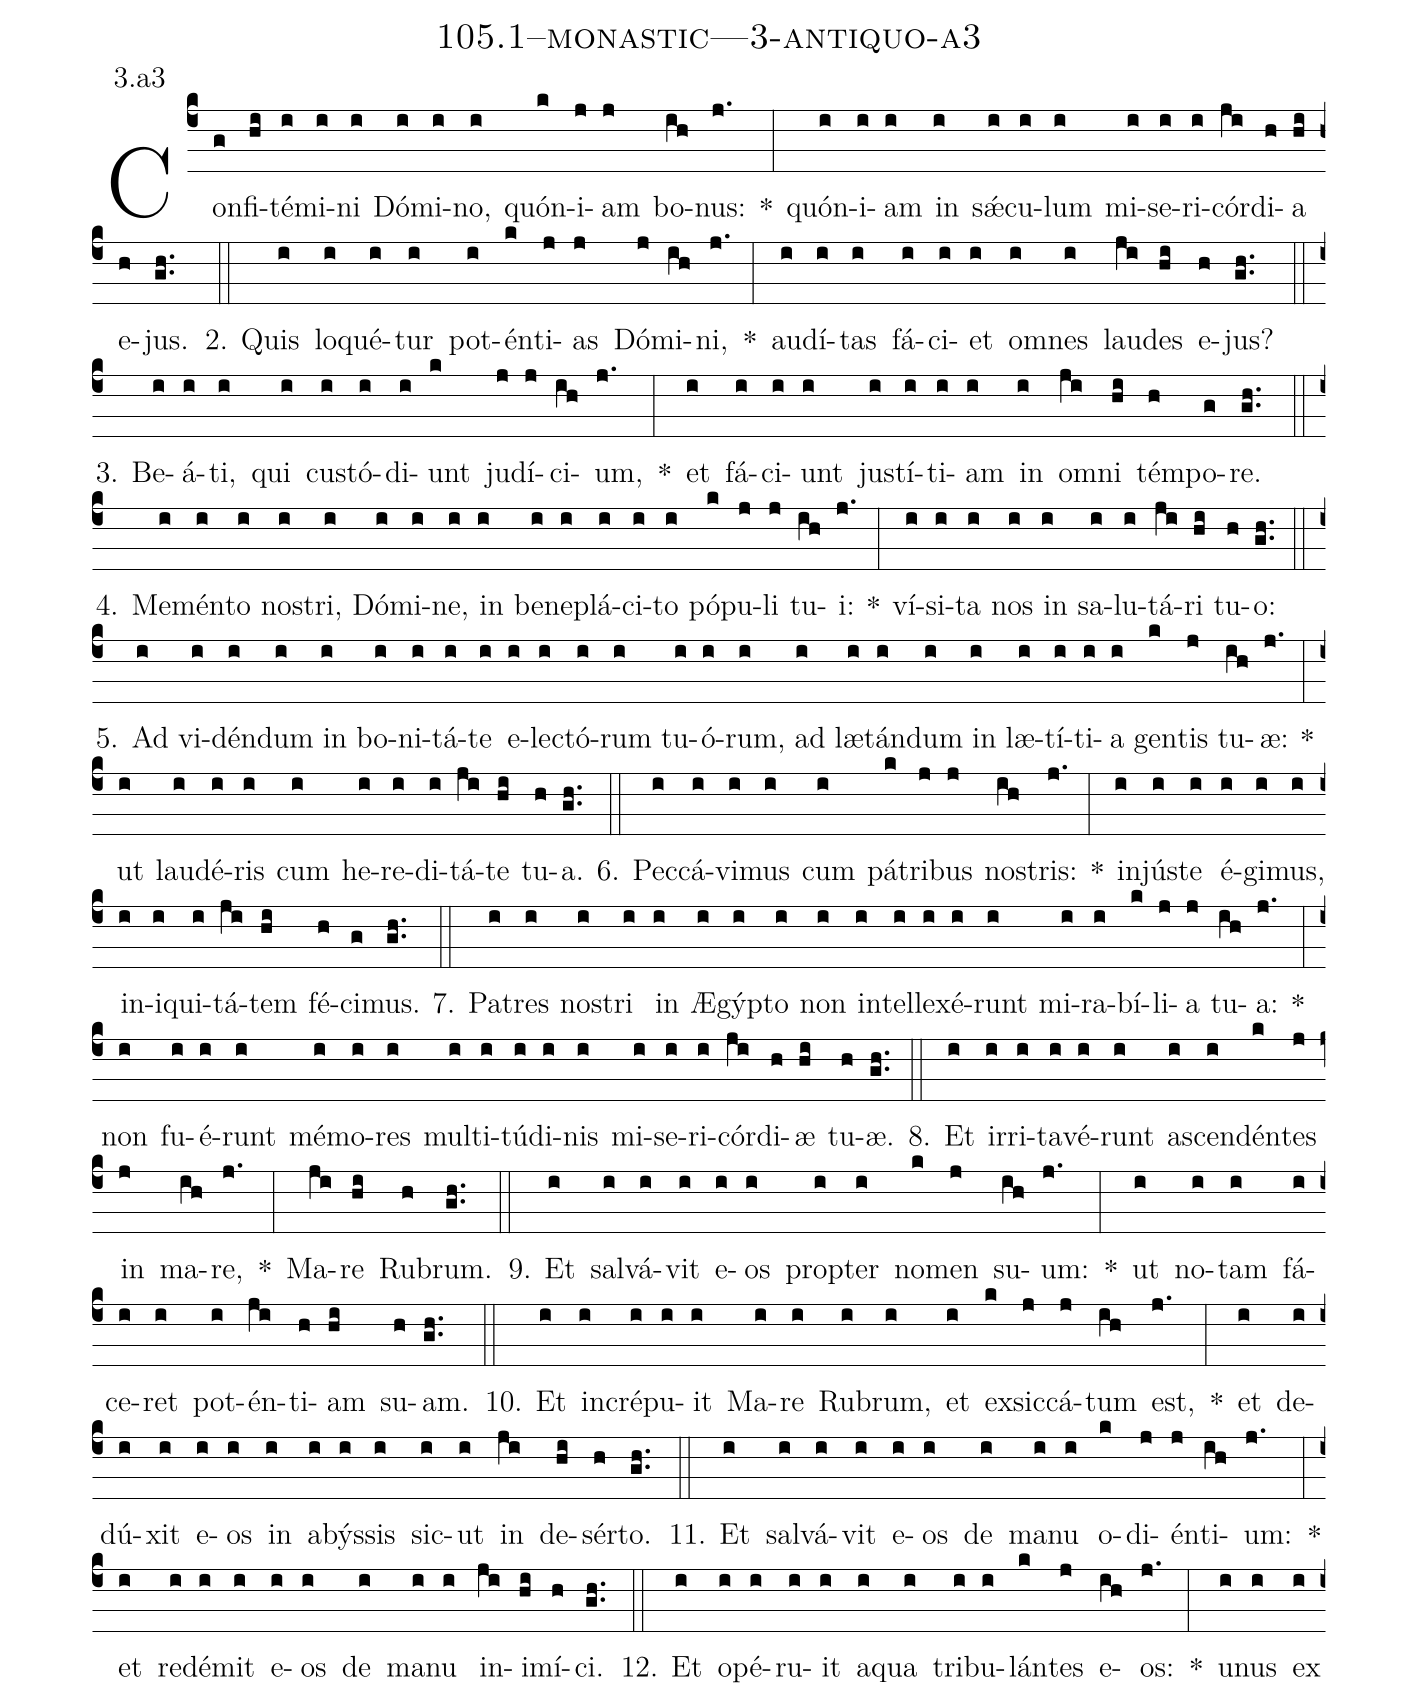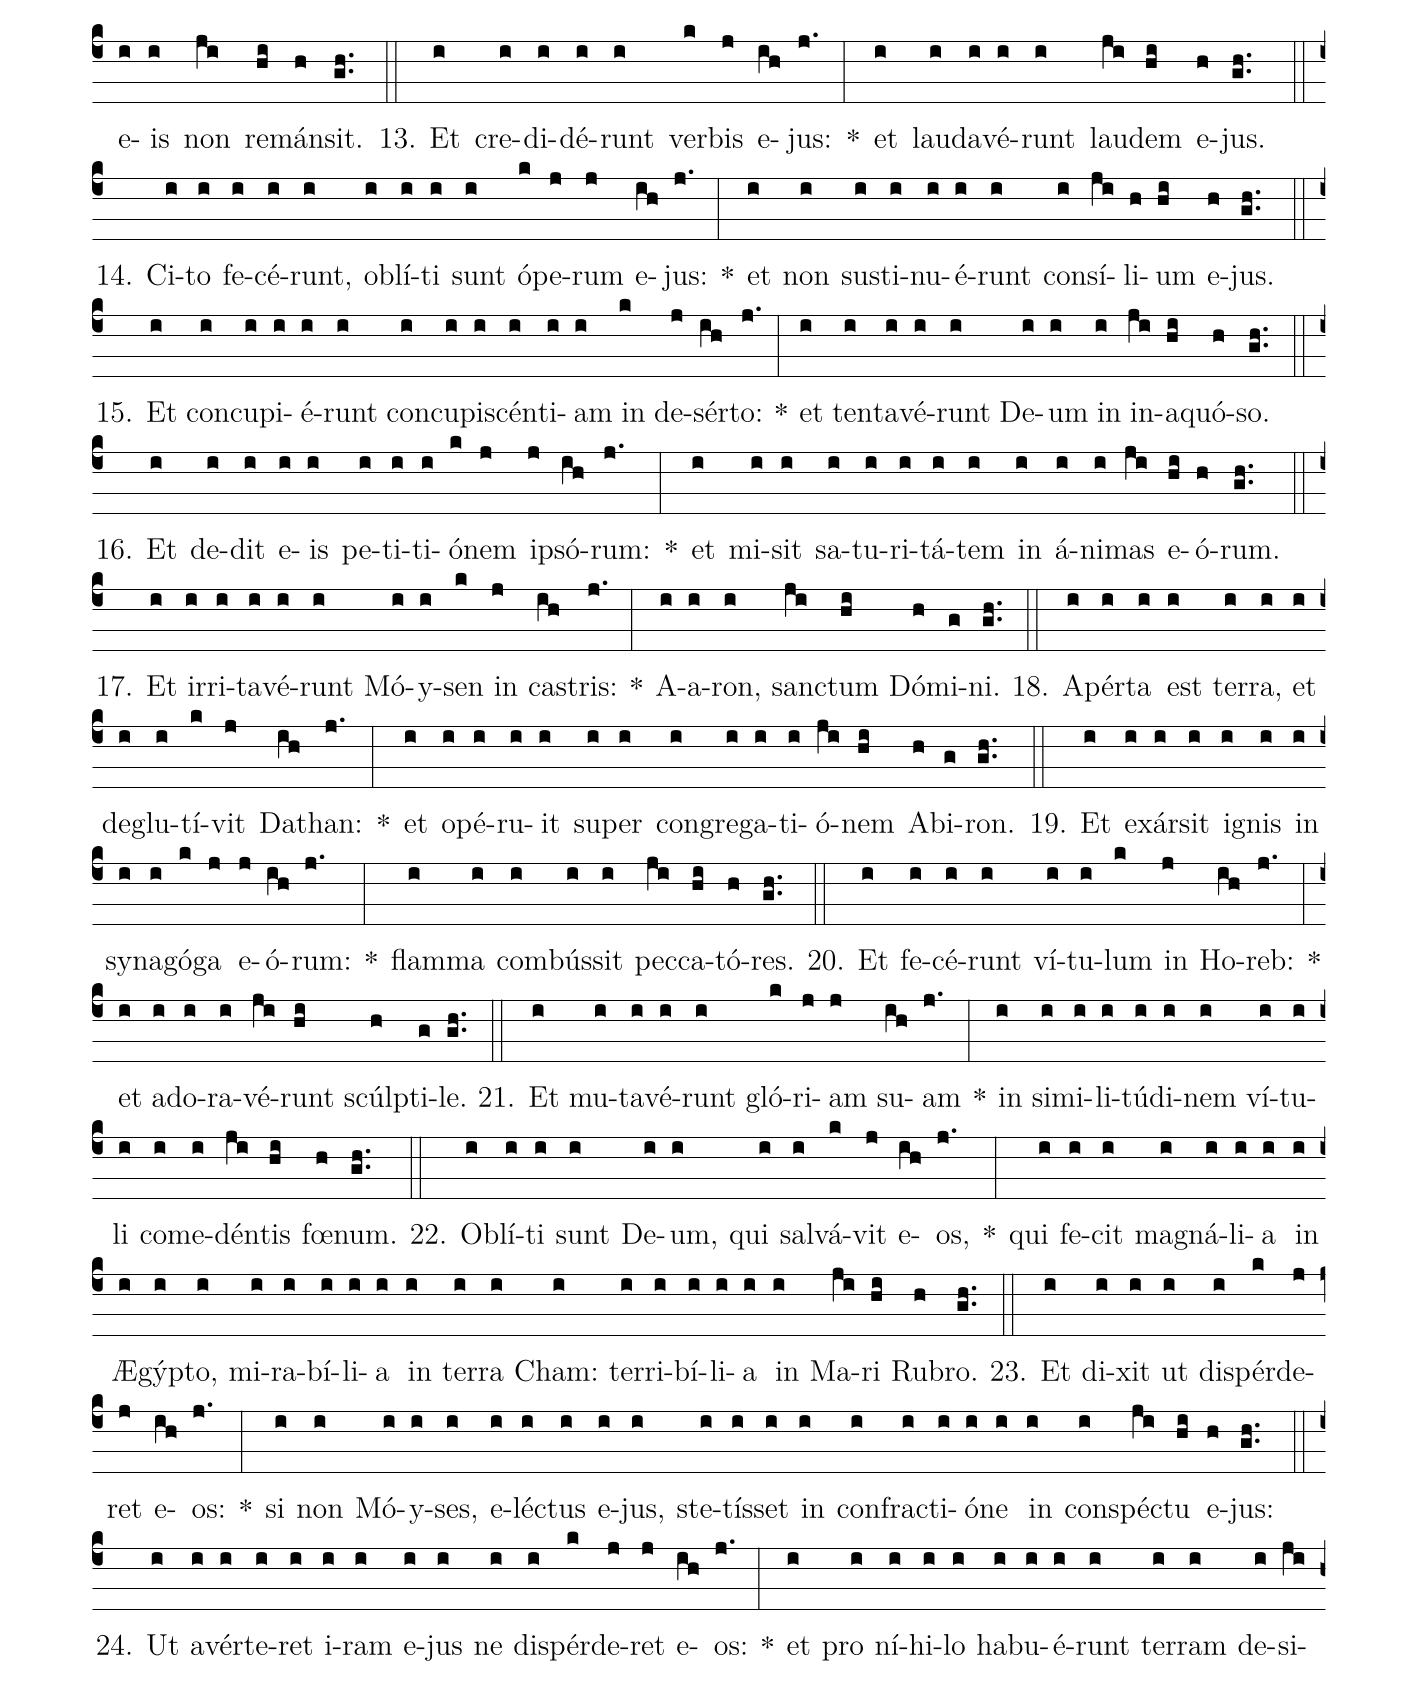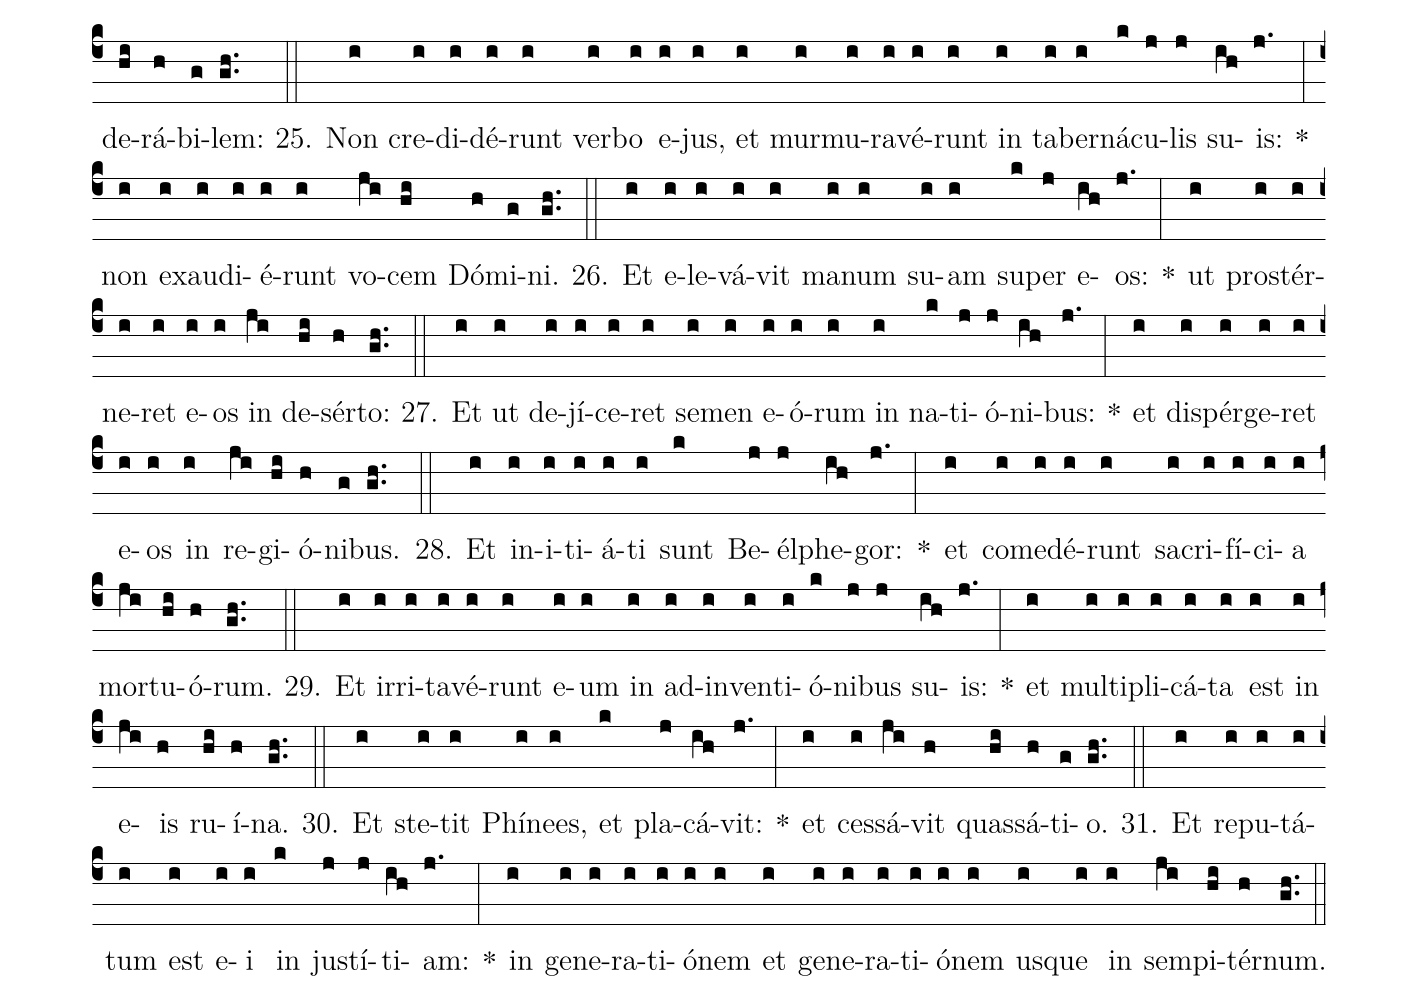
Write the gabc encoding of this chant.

name: 105.1--monastic---3-antiquo-a3;
annotation: 3.a3;
%%
(c4)Con(g)fi(hi)té(i)mi(i)ni(i) Dó(i)mi(i)no,(i) quón(k)i(j)am(j) bo(ih)nus:(j.) *(:) quón(i)i(i)am(i) in(i) sǽ(i)cu(i)lum(i) mi(i)se(i)ri(i)cór(ji)di(h)a(hi) e(h)jus.(gh..) (::)
2. Quis(i) lo(i)qué(i)tur(i) pot(i)én(k)ti(j)as(j) Dó(j)mi(ih)ni,(j.) *(:) au(i)dí(i)tas(i) fá(i)ci(i)et(i) om(i)nes(i) lau(ji)des(hi) e(h)jus?(gh..) (::)
3. Be(i)á(i)ti,(i) qui(i) cus(i)tó(i)di(i)unt(k) ju(j)dí(j)ci(ih)um,(j.) *(:) et(i) fá(i)ci(i)unt(i) jus(i)tí(i)ti(i)am(i) in(i) om(ji)ni(hi) tém(h)po(g)re.(gh..) (::)
4. Me(i)mén(i)to(i) nos(i)tri,(i) Dó(i)mi(i)ne,(i) in(i) be(i)ne(i)plá(i)ci(i)to(i) pó(k)pu(j)li(j) tu(ih)i:(j.) *(:) ví(i)si(i)ta(i) nos(i) in(i) sa(i)lu(i)tá(ji)ri(hi) tu(h)o:(gh..) (::)
5. Ad(i) vi(i)dén(i)dum(i) in(i) bo(i)ni(i)tá(i)te(i) e(i)lec(i)tó(i)rum(i) tu(i)ó(i)rum,(i) ad(i) læ(i)tán(i)dum(i) in(i) læ(i)tí(i)ti(i)a(i) gen(k)tis(j) tu(ih)æ:(j.) *(:) ut(i) lau(i)dé(i)ris(i) cum(i) he(i)re(i)di(i)tá(ji)te(hi) tu(h)a.(gh..) (::)
6. Pec(i)cá(i)vi(i)mus(i) cum(i) pá(k)tri(j)bus(j) nos(ih)tris:(j.) *(:) in(i)jús(i)te(i) é(i)gi(i)mus,(i) in(i)i(i)qui(i)tá(ji)tem(hi) fé(h)ci(g)mus.(gh..) (::)
7. Pa(i)tres(i) nos(i)tri(i) in(i) Æ(i)gýp(i)to(i) non(i) in(i)tel(i)le(i)xé(i)runt(i) mi(i)ra(i)bí(k)li(j)a(j) tu(ih)a:(j.) *(:) non(i) fu(i)é(i)runt(i) mé(i)mo(i)res(i) mul(i)ti(i)tú(i)di(i)nis(i) mi(i)se(i)ri(i)cór(ji)di(h)æ(hi) tu(h)æ.(gh..) (::)
8. Et(i) ir(i)ri(i)ta(i)vé(i)runt(i) a(i)scen(i)dén(k)tes(j) in(j) ma(ih)re,(j.) *(:) Ma(ji)re(hi) Ru(h)brum.(gh..) (::)
9. Et(i) sal(i)vá(i)vit(i) e(i)os(i) prop(i)ter(i) no(k)men(j) su(ih)um:(j.) *(:) ut(i) no(i)tam(i) fá(i)ce(i)ret(i) pot(i)én(ji)ti(h)am(hi) su(h)am.(gh..) (::)
10. Et(i) in(i)cré(i)pu(i)it(i) Ma(i)re(i) Ru(i)brum,(i) et(i) ex(k)sic(j)cá(j)tum(ih) est,(j.) *(:) et(i) de(i)dú(i)xit(i) e(i)os(i) in(i) a(i)býs(i)sis(i) sic(i)ut(i) in(ji) de(hi)sér(h)to.(gh..) (::)
11. Et(i) sal(i)vá(i)vit(i) e(i)os(i) de(i) ma(i)nu(i) o(k)di(j)én(j)ti(ih)um:(j.) *(:) et(i) red(i)é(i)mit(i) e(i)os(i) de(i) ma(i)nu(i) in(ji)i(hi)mí(h)ci.(gh..) (::)
12. Et(i) o(i)pé(i)ru(i)it(i) a(i)qua(i) tri(i)bu(i)lán(k)tes(j) e(ih)os:(j.) *(:) u(i)nus(i) ex(i) e(i)is(i) non(ji) re(hi)mán(h)sit.(gh..) (::)
13. Et(i) cre(i)di(i)dé(i)runt(i) ver(k)bis(j) e(ih)jus:(j.) *(:) et(i) lau(i)da(i)vé(i)runt(i) lau(ji)dem(hi) e(h)jus.(gh..) (::)
14. Ci(i)to(i) fe(i)cé(i)runt,(i) ob(i)lí(i)ti(i) sunt(i) ó(k)pe(j)rum(j) e(ih)jus:(j.) *(:) et(i) non(i) sus(i)ti(i)nu(i)é(i)runt(i) con(i)sí(ji)li(h)um(hi) e(h)jus.(gh..) (::)
15. Et(i) con(i)cu(i)pi(i)é(i)runt(i) con(i)cu(i)pi(i)scén(i)ti(i)am(i) in(k) de(j)sér(ih)to:(j.) *(:) et(i) ten(i)ta(i)vé(i)runt(i) De(i)um(i) in(i) in(ji)a(hi)quó(h)so.(gh..) (::)
16. Et(i) de(i)dit(i) e(i)is(i) pe(i)ti(i)ti(i)ó(k)nem(j) ip(j)só(ih)rum:(j.) *(:) et(i) mi(i)sit(i) sa(i)tu(i)ri(i)tá(i)tem(i) in(i) á(i)ni(i)mas(ji) e(hi)ó(h)rum.(gh..) (::)
17. Et(i) ir(i)ri(i)ta(i)vé(i)runt(i) Mó(i)y(i)sen(k) in(j) cas(ih)tris:(j.) *(:) A(i)a(i)ron,(i) sanc(ji)tum(hi) Dó(h)mi(g)ni.(gh..) (::)
18. A(i)pér(i)ta(i) est(i) ter(i)ra,(i) et(i) de(i)glu(i)tí(k)vit(j) Da(ih)than:(j.) *(:) et(i) o(i)pé(i)ru(i)it(i) su(i)per(i) con(i)gre(i)ga(i)ti(i)ó(ji)nem(hi) Ab(h)i(g)ron.(gh..) (::)
19. Et(i) ex(i)ár(i)sit(i) i(i)gnis(i) in(i) sy(i)na(i)gó(k)ga(j) e(j)ó(ih)rum:(j.) *(:) flam(i)ma(i) com(i)bús(i)sit(i) pec(ji)ca(hi)tó(h)res.(gh..) (::)
20. Et(i) fe(i)cé(i)runt(i) ví(i)tu(i)lum(k) in(j) Ho(ih)reb:(j.) *(:) et(i) ad(i)o(i)ra(i)vé(ji)runt(hi) scúlp(h)ti(g)le.(gh..) (::)
21. Et(i) mu(i)ta(i)vé(i)runt(i) gló(k)ri(j)am(j) su(ih)am(j.) *(:) in(i) si(i)mi(i)li(i)tú(i)di(i)nem(i) ví(i)tu(i)li(i) com(i)e(i)dén(ji)tis(hi) fœ(h)num.(gh..) (::)
22. Ob(i)lí(i)ti(i) sunt(i) De(i)um,(i) qui(i) sal(i)vá(k)vit(j) e(ih)os,(j.) *(:) qui(i) fe(i)cit(i) ma(i)gná(i)li(i)a(i) in(i) Æ(i)gýp(i)to,(i) mi(i)ra(i)bí(i)li(i)a(i) in(i) ter(i)ra(i) Cham:(i) ter(i)ri(i)bí(i)li(i)a(i) in(i) Ma(ji)ri(hi) Ru(h)bro.(gh..) (::)
23. Et(i) di(i)xit(i) ut(i) dis(i)pér(k)de(j)ret(j) e(ih)os:(j.) *(:) si(i) non(i) Mó(i)y(i)ses,(i) e(i)léc(i)tus(i) e(i)jus,(i) ste(i)tís(i)set(i) in(i) con(i)frac(i)ti(i)ó(i)ne(i) in(i) con(i)spéc(ji)tu(hi) e(h)jus:(gh..) (::)
24. Ut(i) a(i)vér(i)te(i)ret(i) i(i)ram(i) e(i)jus(i) ne(i) dis(i)pér(k)de(j)ret(j) e(ih)os:(j.) *(:) et(i) pro(i) ní(i)hi(i)lo(i) ha(i)bu(i)é(i)runt(i) ter(i)ram(i) de(i)si(ji)de(hi)rá(h)bi(g)lem:(gh..) (::)
25. Non(i) cre(i)di(i)dé(i)runt(i) ver(i)bo(i) e(i)jus,(i) et(i) mur(i)mu(i)ra(i)vé(i)runt(i) in(i) ta(i)ber(i)ná(k)cu(j)lis(j) su(ih)is:(j.) *(:) non(i) ex(i)au(i)di(i)é(i)runt(i) vo(ji)cem(hi) Dó(h)mi(g)ni.(gh..) (::)
26. Et(i) e(i)le(i)vá(i)vit(i) ma(i)num(i) su(i)am(i) su(k)per(j) e(ih)os:(j.) *(:) ut(i) pro(i)stér(i)ne(i)ret(i) e(i)os(i) in(ji) de(hi)sér(h)to:(gh..) (::)
27. Et(i) ut(i) de(i)jí(i)ce(i)ret(i) se(i)men(i) e(i)ó(i)rum(i) in(i) na(k)ti(j)ó(j)ni(ih)bus:(j.) *(:) et(i) di(i)spér(i)ge(i)ret(i) e(i)os(i) in(i) re(ji)gi(hi)ó(h)ni(g)bus.(gh..) (::)
28. Et(i) in(i)i(i)ti(i)á(i)ti(i) sunt(k) Be(j)él(j)phe(ih)gor:(j.) *(:) et(i) com(i)e(i)dé(i)runt(i) sa(i)cri(i)fí(i)ci(i)a(i) mor(ji)tu(hi)ó(h)rum.(gh..) (::)
29. Et(i) ir(i)ri(i)ta(i)vé(i)runt(i) e(i)um(i) in(i) ad(i)in(i)ven(i)ti(i)ó(k)ni(j)bus(j) su(ih)is:(j.) *(:) et(i) mul(i)ti(i)pli(i)cá(i)ta(i) est(i) in(i) e(ji)is(h) ru(hi)í(h)na.(gh..) (::)
30. Et(i) ste(i)tit(i) Phí(i)nees,(i) et(k) pla(j)cá(ih)vit:(j.) *(:) et(i) ces(i)sá(ji)vit(h) quas(hi)sá(h)ti(g)o.(gh..) (::)
31. Et(i) re(i)pu(i)tá(i)tum(i) est(i) e(i)i(i) in(k) jus(j)tí(j)ti(ih)am:(j.) *(:) in(i) ge(i)ne(i)ra(i)ti(i)ó(i)nem(i) et(i) ge(i)ne(i)ra(i)ti(i)ó(i)nem(i) us(i)que(i) in(i) sem(ji)pi(hi)tér(h)num.(gh..) (::)
